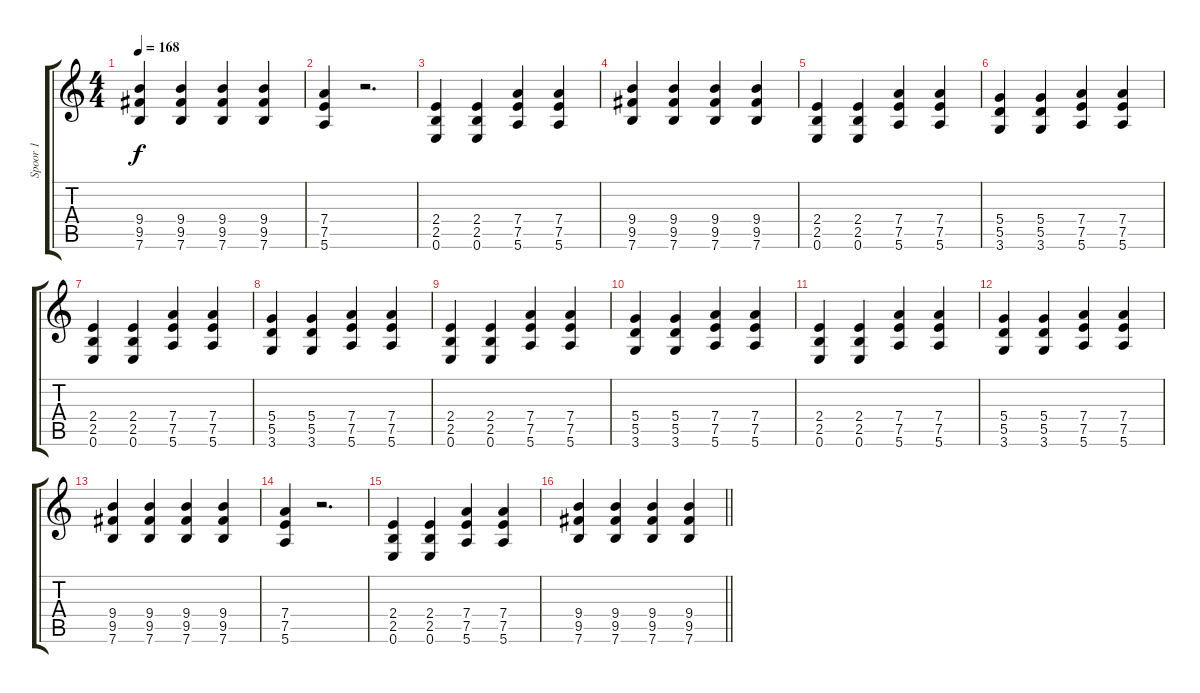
\track ("Spoor 1" "Spoor 1") {instrument overdrivenguitar}
\staff {score tabs}
\tuning (E4 B3 G3 D3 A2 E2) {hide}
\ts (4 4)
\tempo 168
\clef g2
\ks c
(9.4 9.5 7.6).4{dy f} (9.4 9.5 7.6).4 (9.4 9.5 7.6).4 (9.4 9.5 7.6).4 |
(7.4 7.5 5.6).4 r.2{d} |
(2.4 2.5 0.6).4 (2.4 2.5 0.6).4 (7.4 7.5 5.6).4 (7.4 7.5 5.6).4 |
(9.4 9.5 7.6).4 (9.4 9.5 7.6).4 (9.4 9.5 7.6).4 (9.4 9.5 7.6).4 |
(2.4 2.5 0.6).4 (2.4 2.5 0.6).4 (7.4 7.5 5.6).4 (7.4 7.5 5.6).4 |
(5.4 5.5 3.6).4 (5.4 5.5 3.6).4 (7.4 7.5 5.6).4 (7.4 7.5 5.6).4 |
(2.4 2.5 0.6).4 (2.4 2.5 0.6).4 (7.4 7.5 5.6).4 (7.4 7.5 5.6).4 |
(5.4 5.5 3.6).4 (5.4 5.5 3.6).4 (7.4 7.5 5.6).4 (7.4 7.5 5.6).4 |
(2.4 2.5 0.6).4 (2.4 2.5 0.6).4 (7.4 7.5 5.6).4 (7.4 7.5 5.6).4 |
(5.4 5.5 3.6).4 (5.4 5.5 3.6).4 (7.4 7.5 5.6).4 (7.4 7.5 5.6).4 |
(2.4 2.5 0.6).4 (2.4 2.5 0.6).4 (7.4 7.5 5.6).4 (7.4 7.5 5.6).4 |
(5.4 5.5 3.6).4 (5.4 5.5 3.6).4 (7.4 7.5 5.6).4 (7.4 7.5 5.6).4 |
(9.4 9.5 7.6).4 (9.4 9.5 7.6).4 (9.4 9.5 7.6).4 (9.4 9.5 7.6).4 |
(7.4 7.5 5.6).4 r.2{d} |
(2.4 2.5 0.6).4 (2.4 2.5 0.6).4 (7.4 7.5 5.6).4 (7.4 7.5 5.6).4 |
\barLineRight lightlight
(9.4 9.5 7.6).4 (9.4 9.5 7.6).4 (9.4 9.5 7.6).4 (9.4 9.5 7.6).4
